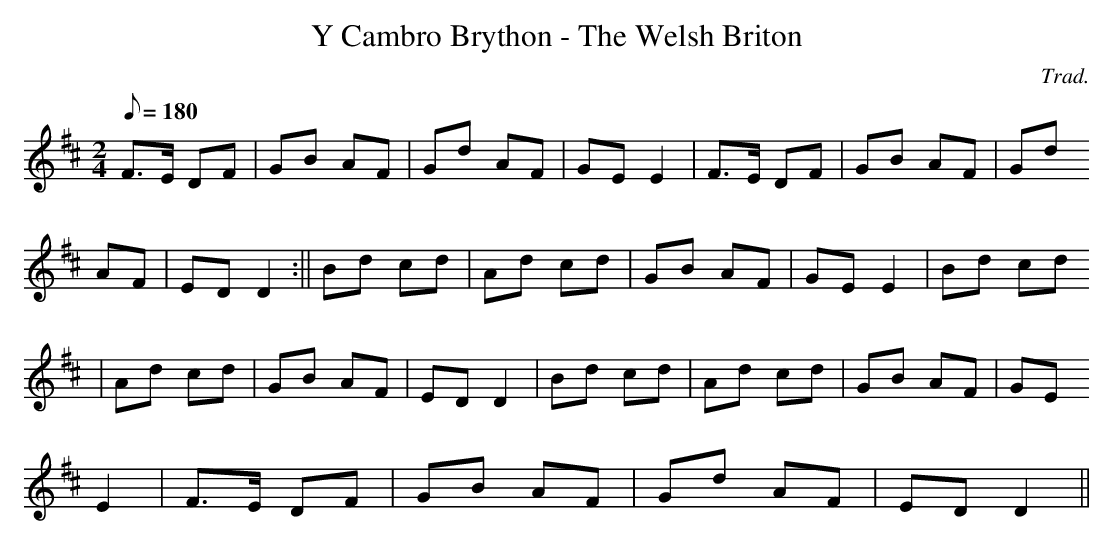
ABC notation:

X:1
T:Y Cambro Brython - The Welsh Briton
M:2/4
L:1/8
Q:180
C:Trad.
K:D
F>E DF | GB AF | Gd AF | GE E2 | F>E DF | GB AF | Gd
AF | ED D2 :|| Bd cd | Ad cd | GB AF | GE E2 | Bd cd
| Ad cd | GB AF | ED D2 | Bd cd | Ad cd | GB AF | GE
E2 | F>E DF | GB AF | Gd AF | ED D2 ||
